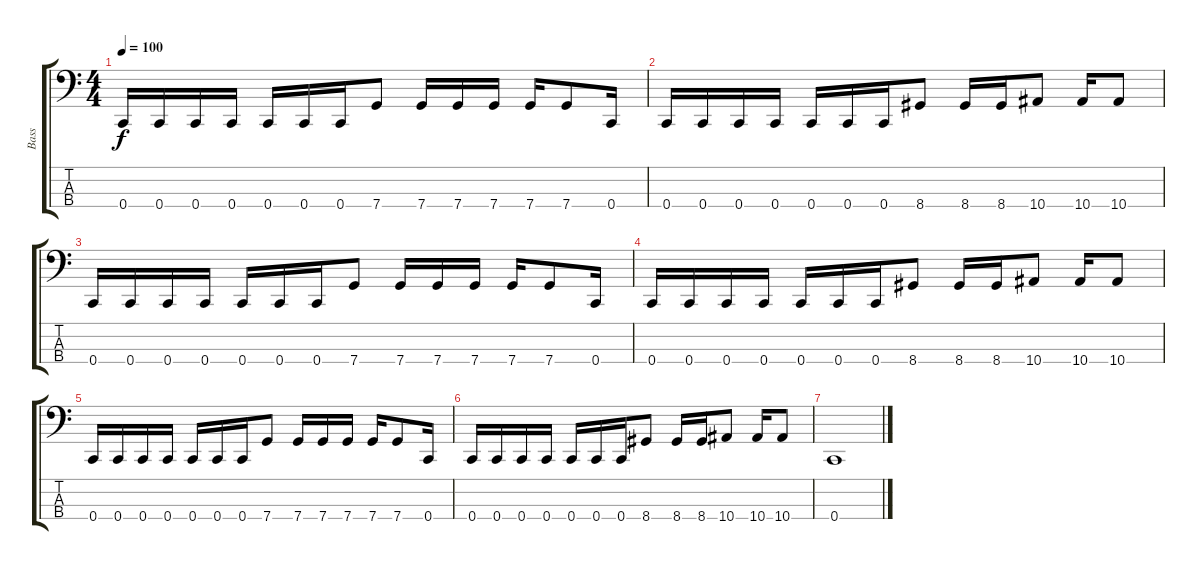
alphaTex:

\track ("Bass" "Bass") {instrument electricbasspick}
\staff {score tabs}
\tuning (F2 C2 G1 C1) {hide}
\ts (4 4)
\tempo 100
\clef f4
\ks c
0.4.16{dy f} 0.4.16 0.4.16 0.4.16 0.4.16 0.4.16 0.4.16 7.4.8 7.4.16 7.4.16 7.4.16 7.4.16 7.4.8 0.4.16 |
0.4.16 0.4.16 0.4.16 0.4.16 0.4.16 0.4.16 0.4.16 8.4.8 8.4.16 8.4.16 10.4.8 10.4.16 10.4.8 |
0.4.16 0.4.16 0.4.16 0.4.16 0.4.16 0.4.16 0.4.16 7.4.8 7.4.16 7.4.16 7.4.16 7.4.16 7.4.8 0.4.16 |
0.4.16 0.4.16 0.4.16 0.4.16 0.4.16 0.4.16 0.4.16 8.4.8 8.4.16 8.4.16 10.4.8 10.4.16 10.4.8 |
0.4.16 0.4.16 0.4.16 0.4.16 0.4.16 0.4.16 0.4.16 7.4.8 7.4.16 7.4.16 7.4.16 7.4.16 7.4.8 0.4.16 |
0.4.16 0.4.16 0.4.16 0.4.16 0.4.16 0.4.16 0.4.16 8.4.8 8.4.16 8.4.16 10.4.8 10.4.16 10.4.8 |
0.4.1
